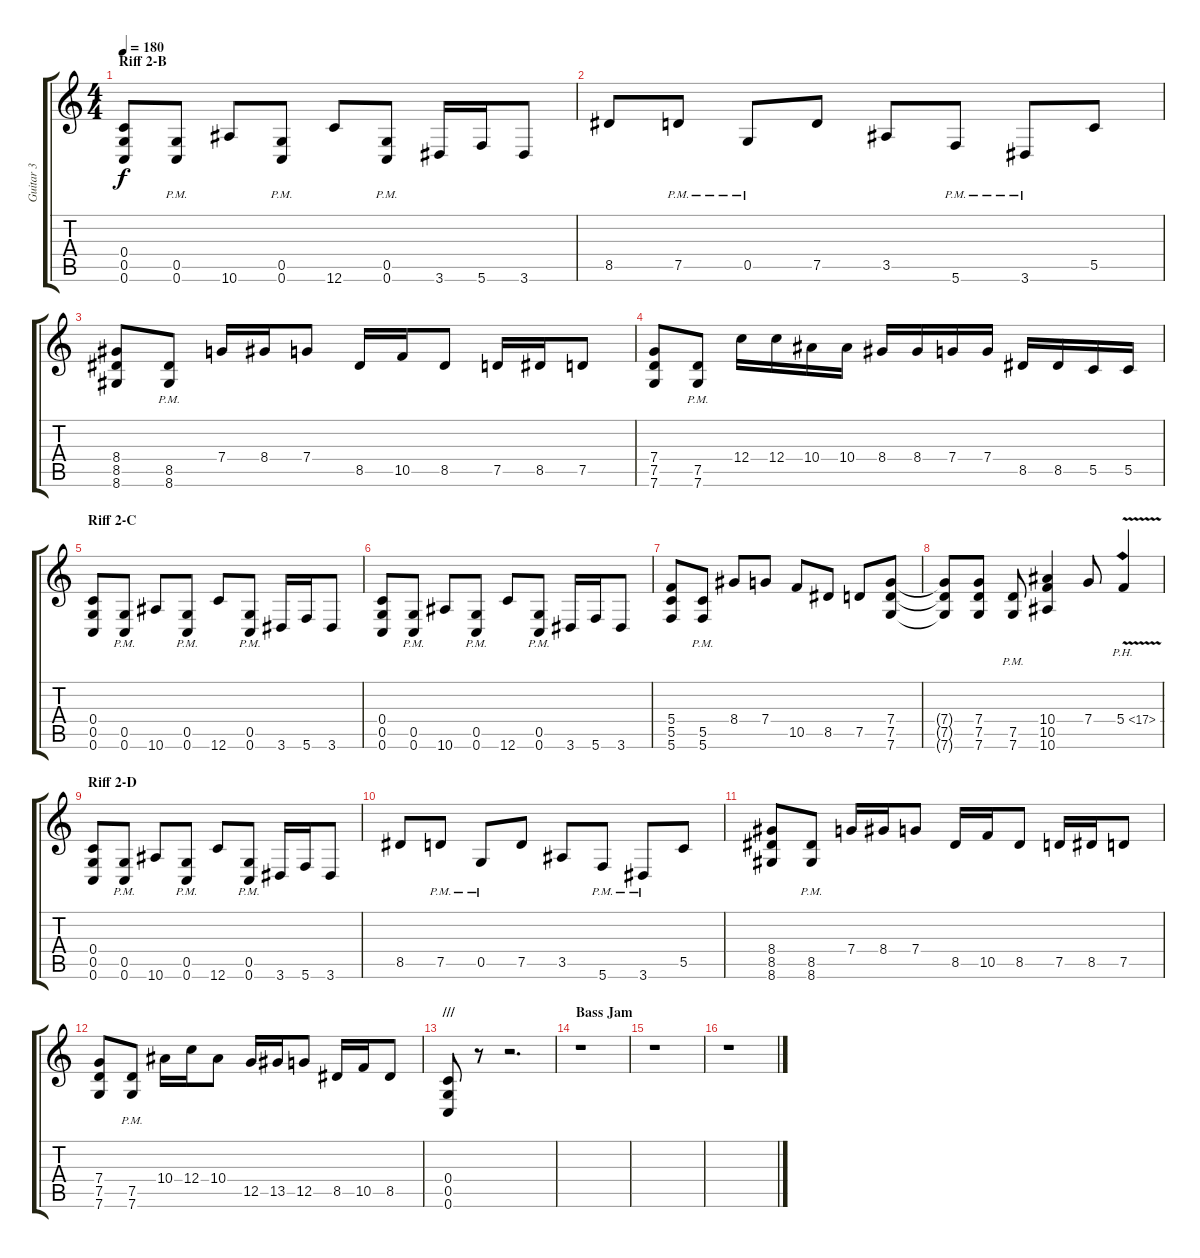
\track ("Guitar 3" "Guitar 3") {instrument distortionguitar}
\staff {score tabs}
\tuning (D4 A3 F3 C3 G2 C2) {hide}
\ts (4 4)
\section ("" "Riff 2-B")
\tempo 180
\clef g2
\ks c
(0.4 0.5 0.6).8{dy f instrument distortionguitar} (0.5{pm} 0.6{pm}).8 10.6.8 (0.5{pm} 0.6{pm}).8 12.6.8 (0.5{pm} 0.6{pm}).8 3.6.16 5.6.16 3.6.8 |
8.5.8 7.5{pm}.8 0.5{pm}.8 7.5.8 3.5.8 5.6{pm}.8 3.6{pm}.8 5.5.8 |
(8.4 8.5 8.6).8 (8.5{pm} 8.6{pm}).8 7.4.16 8.4.16 7.4.8 8.5.16 10.5.16 8.5.8 7.5.16 8.5.16 7.5.8 |
(7.4 7.5 7.6).8 (7.5{pm} 7.6{pm}).8 12.4.16 12.4.16 10.4.16 10.4.16 8.4.16 8.4.16 7.4.16 7.4.16 8.5.16 8.5.16 5.5.16 5.5.16 |
\section ("" "Riff 2-C")
(0.4 0.5 0.6).8 (0.5{pm} 0.6{pm}).8 10.6.8 (0.5{pm} 0.6{pm}).8 12.6.8 (0.5{pm} 0.6{pm}).8 3.6.16 5.6.16 3.6.8 |
(0.4 0.5 0.6).8 (0.5{pm} 0.6{pm}).8 10.6.8 (0.5{pm} 0.6{pm}).8 12.6.8 (0.5{pm} 0.6{pm}).8 3.6.16 5.6.16 3.6.8 |
(5.4 5.5 5.6).8 (5.5{pm} 5.6{pm}).8 8.4.8 7.4.8 10.5.8 8.5.8 7.5.8 (7.4 7.5 7.6).8 |
(7.4{t} 7.5{t} 7.6{t}).8 (7.4 7.5 7.6).8 (7.5{pm} 7.6{pm}).8 (10.4 10.5 10.6).4 7.4.8 5.4{ph 12 v}.4{instrument guitarharmonics} |
\section ("" "Riff 2-D")
(0.4 0.5 0.6).8{instrument distortionguitar} (0.5{pm} 0.6{pm}).8 10.6.8 (0.5{pm} 0.6{pm}).8 12.6.8 (0.5{pm} 0.6{pm}).8 3.6.16 5.6.16 3.6.8 |
8.5.8 7.5{pm}.8 0.5{pm}.8 7.5.8 3.5.8 5.6{pm}.8 3.6{pm}.8 5.5.8 |
(8.4 8.5 8.6).8 (8.5{pm} 8.6{pm}).8 7.4.16 8.4.16 7.4.8 8.5.16 10.5.16 8.5.8 7.5.16 8.5.16 7.5.8 |
(7.4 7.5 7.6).8 (7.5{pm} 7.6{pm}).8 10.4.16 12.4.16 10.4.8 12.5.16 13.5.16 12.5.8 8.5.16 10.5.16 8.5.8 |
\section ("" "///")
(0.4 0.5 0.6).8 r.8 r.2{d} |
\section ("" "Bass Jam")
r.1 |
r.1 |
r.1
